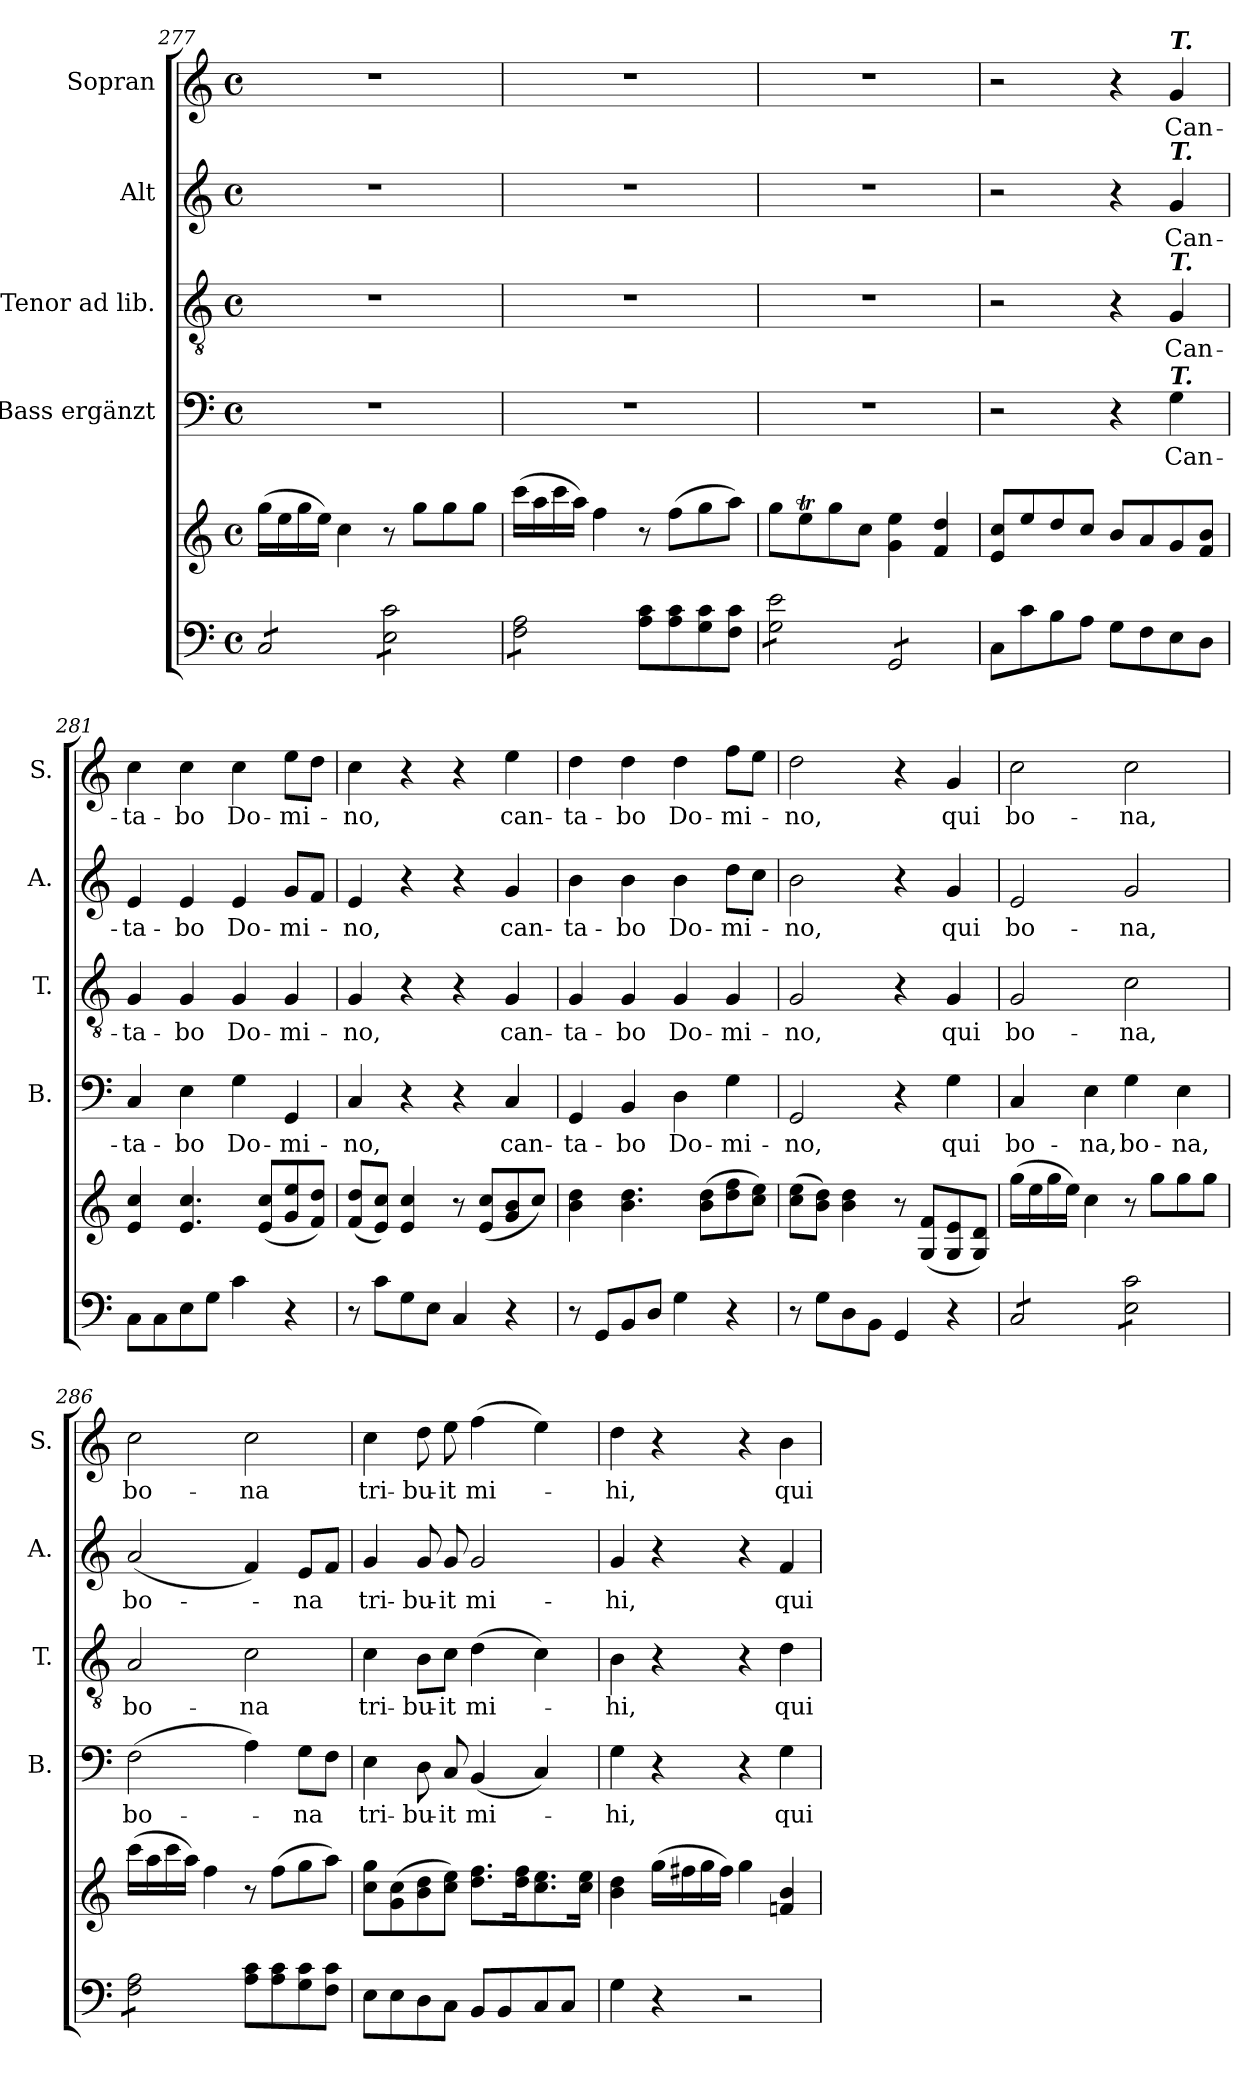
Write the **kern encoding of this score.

**kern	**kern	**kern	**text	**kern	**text	**kern	**text	**kern	**text
*part5	*part5	*part4	*part4	*part3	*part3	*part2	*part2	*part1	*part1
*staff6	*staff5	*staff4	*staff4	*staff3	*staff3	*staff2	*staff2	*staff1	*staff1
*	*	*I"Bass ergänzt	*	*I"Tenor ad lib.	*	*I"Alt	*	*I"Sopran	*
*	*	*I'B.	*	*I'T.	*	*I'A.	*	*I'S.	*
*clefF4	*clefG2	*clefF4	*	*clefGv2	*	*clefG2	*	*clefG2	*
*k[]	*k[]	*k[]	*	*k[]	*	*k[]	*	*k[]	*
*C:	*C:	*C:	*	*C:	*	*C:	*	*C:	*
*M4/4	*M4/4	*M4/4	*	*M4/4	*	*M4/4	*	*M4/4	*
*met(c)	*met(c)	*met(c)	*	*met(c)	*	*met(c)	*	*met(c)	*
=277	=277	=277	=277	=277	=277	=277	=277	=277	=277
*tremolo	*	*	*	*	*	*	*	*	*
8C/L	(>16gg\LL	1r	.	1r	.	1r	.	1r	.
.	16ee\	.	.	.	.	.	.	.	.
8C/	16gg\	.	.	.	.	.	.	.	.
.	16ee\JJ)	.	.	.	.	.	.	.	.
8C/	4cc\	.	.	.	.	.	.	.	.
8C/J	.	.	.	.	.	.	.	.	.
8E\ 8c\L	8r	.	.	.	.	.	.	.	.
8E\ 8c\	8gg\L	.	.	.	.	.	.	.	.
8E\ 8c\	8gg\	.	.	.	.	.	.	.	.
8E\ 8c\J	8gg\J	.	.	.	.	.	.	.	.
!!LO:PB:g=z
=278	=278	=278	=278	=278	=278	=278	=278	=278	=278
8F\ 8A\L	(>16ccc\LL	1r	.	1r	.	1r	.	1r	.
.	16aa\	.	.	.	.	.	.	.	.
8F\ 8A\	16ccc\	.	.	.	.	.	.	.	.
.	16aa\JJ)	.	.	.	.	.	.	.	.
8F\ 8A\	4ff\	.	.	.	.	.	.	.	.
8F\ 8A\J	.	.	.	.	.	.	.	.	.
*Xtremolo	*	*	*	*	*	*	*	*	*
8A\ 8c\L	8r	.	.	.	.	.	.	.	.
8A\ 8c\	(>8ff\L	.	.	.	.	.	.	.	.
8G\ 8c\	8gg\	.	.	.	.	.	.	.	.
8F\ 8c\J	8aa\J)	.	.	.	.	.	.	.	.
=279	=279	=279	=279	=279	=279	=279	=279	=279	=279
*tremolo	*	*	*	*	*	*	*	*	*
8G\ 8e\L	8gg\L	1r	.	1r	.	1r	.	1r	.
8G\ 8e\	8eet\	.	.	.	.	.	.	.	.
8G\ 8e\	8gg\	.	.	.	.	.	.	.	.
8G\ 8e\J	8cc\J	.	.	.	.	.	.	.	.
8GG/L	4g\ 4ee\	.	.	.	.	.	.	.	.
8GG/	.	.	.	.	.	.	.	.	.
8GG/	4f/ 4dd/	.	.	.	.	.	.	.	.
8GG/J	.	.	.	.	.	.	.	.	.
*Xtremolo	*	*	*	*	*	*	*	*	*
=280	=280	=280	=280	=280	=280	=280	=280	=280	=280
8C\L	8e/ 8cc/L	2r	.	2r	.	2r	.	2r	.
8c\	8ee/	.	.	.	.	.	.	.	.
8B\	8dd/	.	.	.	.	.	.	.	.
8A\J	8cc/J	.	.	.	.	.	.	.	.
8G\L	8b/L	4r	.	4r	.	4r	.	4r	.
8F\	8a/	.	.	.	.	.	.	.	.
!	!	!	!	!	!	!	!	!LO:TX:a:Bi:t=T.	!
!	!	!	!	!	!	!LO:TX:a:Bi:t=T.	!	!	!
!	!	!	!	!LO:TX:a:Bi:t=T.	!	!	!	!	!
!	!	!LO:TX:a:Bi:t=T.	!	!	!	!	!	!	!
!	!	!	!LO:LY:b	!	!LO:LY:b	!	!LO:LY:b	!	!LO:LY:b
8E\	8g/	4G\	Can-	4G/	Can-	4g/	Can-	4g/	Can-
8D\J	8f/ 8b/J	.	.	.	.	.	.	.	.
=281	=281	=281	=281	=281	=281	=281	=281	=281	=281
!	!	!	!LO:LY:b	!	!LO:LY:b	!	!LO:LY:b	!	!LO:LY:b
8C\L	4e/ 4cc/	4C/	-ta-	4G/	-ta-	4e/	-ta-	4cc\	-ta-
8C\	.	.	.	.	.	.	.	.	.
!	!	!	!LO:LY:b	!	!LO:LY:b	!	!LO:LY:b	!	!LO:LY:b
8E\	4.e/ 4.cc/	4E\	-bo	4G/	-bo	4e/	-bo	4cc\	-bo
8G\J	.	.	.	.	.	.	.	.	.
!	!	!	!LO:LY:b	!	!LO:LY:b	!	!LO:LY:b	!	!LO:LY:b
4c\	.	4G\	Do-	4G/	Do-	4e/	Do-	4cc\	Do-
.	(<8e/ 8cc/L	.	.	.	.	.	.	.	.
!	!	!	!LO:LY:b	!	!LO:LY:b	!	!LO:LY:b	!	!LO:LY:b
4r	8g/ 8ee/	4GG/	-mi-	4G/	-mi-	8g/L	-mi-	8ee\L	-mi-
.	8f/ 8dd/J)	.	.	.	.	8f/J	.	8dd\J	.
!!LO:LB:g=z
=282	=282	=282	=282	=282	=282	=282	=282	=282	=282
!	!	!	!LO:LY:b	!	!LO:LY:b	!	!LO:LY:b	!	!LO:LY:b
8r	(<8f/ 8dd/L	4C/	-no,	4G/	-no,	4e/	-no,	4cc\	-no,
8c\L	8e/ 8cc/J)	.	.	.	.	.	.	.	.
8G\	4e/ 4cc/	4r	.	4r	.	4r	.	4r	.
8E\J	.	.	.	.	.	.	.	.	.
4C/	8r	4r	.	4r	.	4r	.	4r	.
.	(<8e/ 8cc/L	.	.	.	.	.	.	.	.
!	!	!	!LO:LY:b	!	!LO:LY:b	!	!LO:LY:b	!	!LO:LY:b
4r	8g/ 8b/	4C/	can-	4G/	can-	4g/	can-	4ee\	can-
.	8cc/J)	.	.	.	.	.	.	.	.
=283	=283	=283	=283	=283	=283	=283	=283	=283	=283
!	!	!	!LO:LY:b	!	!LO:LY:b	!	!LO:LY:b	!	!LO:LY:b
8r	4b\ 4dd\	4GG/	-ta-	4G/	-ta-	4b\	-ta-	4dd\	-ta-
8GG/L	.	.	.	.	.	.	.	.	.
!	!	!	!LO:LY:b	!	!LO:LY:b	!	!LO:LY:b	!	!LO:LY:b
8BB/	4.b\ 4.dd\	4BB/	-bo	4G/	-bo	4b\	-bo	4dd\	-bo
8D/J	.	.	.	.	.	.	.	.	.
!	!	!	!LO:LY:b	!	!LO:LY:b	!	!LO:LY:b	!	!LO:LY:b
4G\	.	4D\	Do-	4G/	Do-	4b\	Do-	4dd\	Do-
.	(>8b\ 8dd\L	.	.	.	.	.	.	.	.
!	!	!	!LO:LY:b	!	!LO:LY:b	!	!LO:LY:b	!	!LO:LY:b
4r	8dd\ 8ff\	4G\	-mi-	4G/	-mi-	8dd\L	-mi-	8ff\L	-mi-
.	8cc\ 8ee\J)	.	.	.	.	8cc\J	.	8ee\J	.
=284	=284	=284	=284	=284	=284	=284	=284	=284	=284
!	!	!	!LO:LY:b	!	!LO:LY:b	!	!LO:LY:b	!	!LO:LY:b
8r	(>8cc\ 8ee\L	2GG/	-no,	2G/	-no,	2b\	-no,	2dd\	-no,
8G\L	8b\ 8dd\J)	.	.	.	.	.	.	.	.
8D\	4b\ 4dd\	.	.	.	.	.	.	.	.
8BB\J	.	.	.	.	.	.	.	.	.
4GG/	8r	4r	.	4r	.	4r	.	4r	.
.	(<8G/ 8f/L	.	.	.	.	.	.	.	.
!	!	!	!LO:LY:b	!	!LO:LY:b	!	!LO:LY:b	!	!LO:LY:b
4r	8G/ 8e/	4G\	qui	4G/	qui	4g/	qui	4g/	qui
.	8G/ 8d/J)	.	.	.	.	.	.	.	.
=285	=285	=285	=285	=285	=285	=285	=285	=285	=285
!	!	!	!LO:LY:b	!	!LO:LY:b	!	!LO:LY:b	!	!LO:LY:b
*tremolo	*	*	*	*	*	*	*	*	*
8C/L	(>16gg\LL	4C/	bo-	2G/	bo-	2e/	bo-	2cc\	bo-
.	16ee\	.	.	.	.	.	.	.	.
8C/	16gg\	.	.	.	.	.	.	.	.
.	16ee\JJ)	.	.	.	.	.	.	.	.
!	!	!	!LO:LY:b	!	!	!	!	!	!
8C/	4cc\	4E\	-na,	.	.	.	.	.	.
8C/J	.	.	.	.	.	.	.	.	.
!	!	!	!LO:LY:b	!	!LO:LY:b	!	!LO:LY:b	!	!LO:LY:b
8E\ 8c\L	8r	4G\	bo-	2c\	-na,	2g/	-na,	2cc\	-na,
8E\ 8c\	8gg\L	.	.	.	.	.	.	.	.
!	!	!	!LO:LY:b	!	!	!	!	!	!
8E\ 8c\	8gg\	4E\	-na,	.	.	.	.	.	.
8E\ 8c\J	8gg\J	.	.	.	.	.	.	.	.
!!LO:PB:g=z
=286	=286	=286	=286	=286	=286	=286	=286	=286	=286
!	!	!	!LO:LY:b	!	!LO:LY:b	!	!LO:LY:b	!	!LO:LY:b
8F\ 8A\L	(>16ccc\LL	(>2F\	bo-	2A/	bo-	(<2a/	bo-	2cc\	bo-
.	16aa\	.	.	.	.	.	.	.	.
8F\ 8A\	16ccc\	.	.	.	.	.	.	.	.
.	16aa\JJ)	.	.	.	.	.	.	.	.
8F\ 8A\	4ff\	.	.	.	.	.	.	.	.
8F\ 8A\J	.	.	.	.	.	.	.	.	.
*Xtremolo	*	*	*	*	*	*	*	*	*
!	!	!	!	!	!LO:LY:b	!	!	!	!LO:LY:b
8A\ 8c\L	8r	4A\)	.	2c\	-na	4f/)	.	2cc\	-na
8A\ 8c\	(>8ff\L	.	.	.	.	.	.	.	.
!	!	!	!LO:LY:b	!	!	!	!LO:LY:b	!	!
8G\ 8c\	8gg\	8G\L	-na	.	.	8e/L	-na	.	.
8F\ 8c\J	8aa\J)	8F\J	.	.	.	8f/J	.	.	.
=287	=287	=287	=287	=287	=287	=287	=287	=287	=287
!	!	!	!LO:LY:b	!	!LO:LY:b	!	!LO:LY:b	!	!LO:LY:b
8E\L	8cc\ 8gg\L	4E\	tri-	4c\	tri-	4g/	tri-	4cc\	tri-
8E\	(>8g\ 8cc\	.	.	.	.	.	.	.	.
!	!	!	!LO:LY:b	!	!LO:LY:b	!	!LO:LY:b	!	!LO:LY:b
8D\	8b\ 8dd\	8D\	-bu-	8B\L	-bu-	8g/	-bu-	8dd\	-bu-
!	!	!	!LO:LY:b	!	!LO:LY:b	!	!LO:LY:b	!	!LO:LY:b
8C\J	8cc\ 8ee\J)	8C/	-it	8c\J	-it	8g/	-it	8ee\	-it
!	!	!	!LO:LY:b	!	!LO:LY:b	!	!LO:LY:b	!	!LO:LY:b
8BB/L	8.dd\ 8.ff\L	(<4BB/	mi-	(>4d\	mi-	2g/	mi-	(>4ff\	mi-
8BB/	.	.	.	.	.	.	.	.	.
.	16dd\ 16ff\k	.	.	.	.	.	.	.	.
8C/	8.cc\ 8.ee\	4C/)	.	4c\)	.	.	.	4ee\)	.
8C/J	.	.	.	.	.	.	.	.	.
.	16cc\ 16ee\Jk	.	.	.	.	.	.	.	.
=288	=288	=288	=288	=288	=288	=288	=288	=288	=288
!	!	!	!LO:LY:b	!	!LO:LY:b	!	!LO:LY:b	!	!LO:LY:b
4G\	4b\ 4dd\	4G\	-hi,	4B\	-hi,	4g/	-hi,	4dd\	-hi,
4r	(>16gg\LL	4r	.	4r	.	4r	.	4r	.
.	16ff#X\	.	.	.	.	.	.	.	.
.	16gg\	.	.	.	.	.	.	.	.
.	16ff#\JJ)	.	.	.	.	.	.	.	.
2r	4gg\	4r	.	4r	.	4r	.	4r	.
!	!	!	!LO:LY:b	!	!LO:LY:b	!	!LO:LY:b	!	!LO:LY:b
.	4fn/ 4b/	4G\	qui	4d\	qui	4f/	qui	4b\	qui
=	=	=	=	=	=	=	=	=	=
*-	*-	*-	*-	*-	*-	*-	*-	*-	*-
